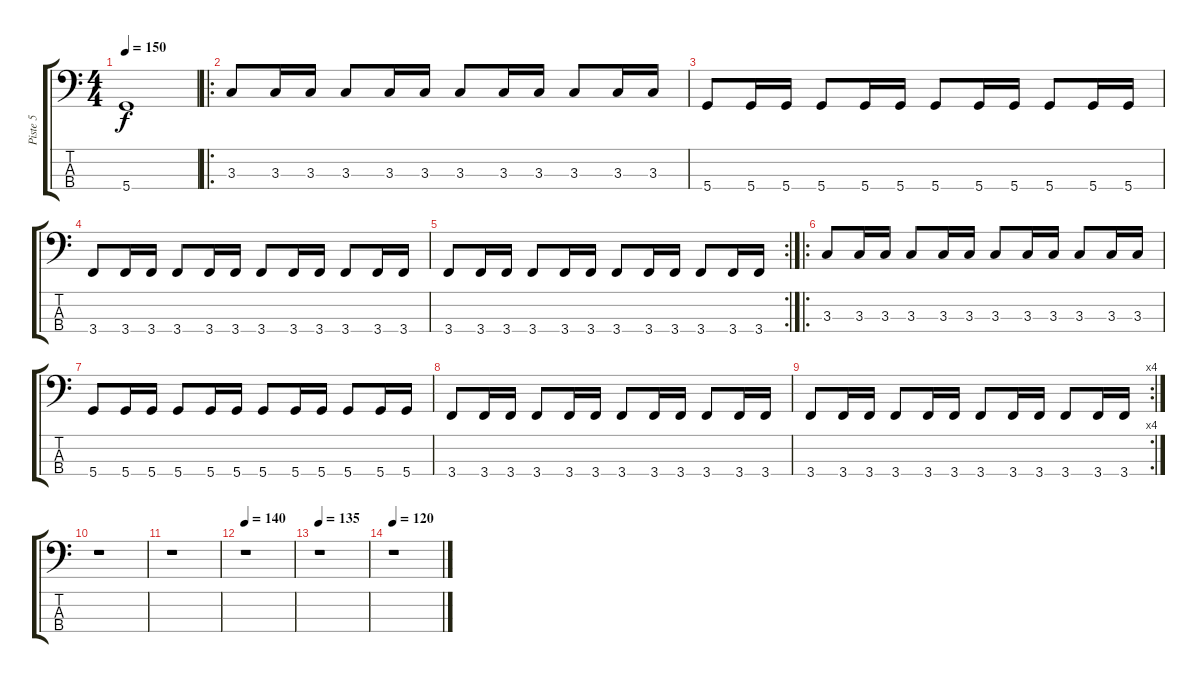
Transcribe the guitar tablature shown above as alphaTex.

\track ("Piste 5" "Piste 5") {instrument electricbassfinger}
\staff {score tabs}
\tuning (G2 D2 A1 D1) {hide}
\ts (4 4)
\tempo 150
\clef f4
\ks c
5.4.1{dy f} |
\ro
3.3.8{volume 9} 3.3.16 3.3.16 3.3.8 3.3.16 3.3.16 3.3.8 3.3.16 3.3.16 3.3.8 3.3.16 3.3.16 |
5.4.8{volume 9} 5.4.16 5.4.16 5.4.8 5.4.16 5.4.16 5.4.8 5.4.16 5.4.16 5.4.8 5.4.16 5.4.16 |
3.4.8{volume 9} 3.4.16 3.4.16 3.4.8 3.4.16 3.4.16 3.4.8 3.4.16 3.4.16 3.4.8 3.4.16 3.4.16 |
\rc 2
3.4.8{volume 9} 3.4.16 3.4.16 3.4.8 3.4.16 3.4.16 3.4.8 3.4.16 3.4.16 3.4.8 3.4.16 3.4.16 |
\ro
3.3.8{volume 9} 3.3.16 3.3.16 3.3.8 3.3.16 3.3.16 3.3.8 3.3.16 3.3.16 3.3.8 3.3.16 3.3.16 |
5.4.8{volume 9} 5.4.16 5.4.16 5.4.8 5.4.16 5.4.16 5.4.8 5.4.16 5.4.16 5.4.8 5.4.16 5.4.16 |
3.4.8{volume 9} 3.4.16 3.4.16 3.4.8 3.4.16 3.4.16 3.4.8 3.4.16 3.4.16 3.4.8 3.4.16 3.4.16 |
\rc 4
3.4.8{volume 9} 3.4.16 3.4.16 3.4.8 3.4.16 3.4.16 3.4.8 3.4.16 3.4.16 3.4.8 3.4.16 3.4.16 |
r.1 |
r.1 |
\tempo 140
r.1 |
\tempo 135
r.1 |
\tempo 120
r.1
